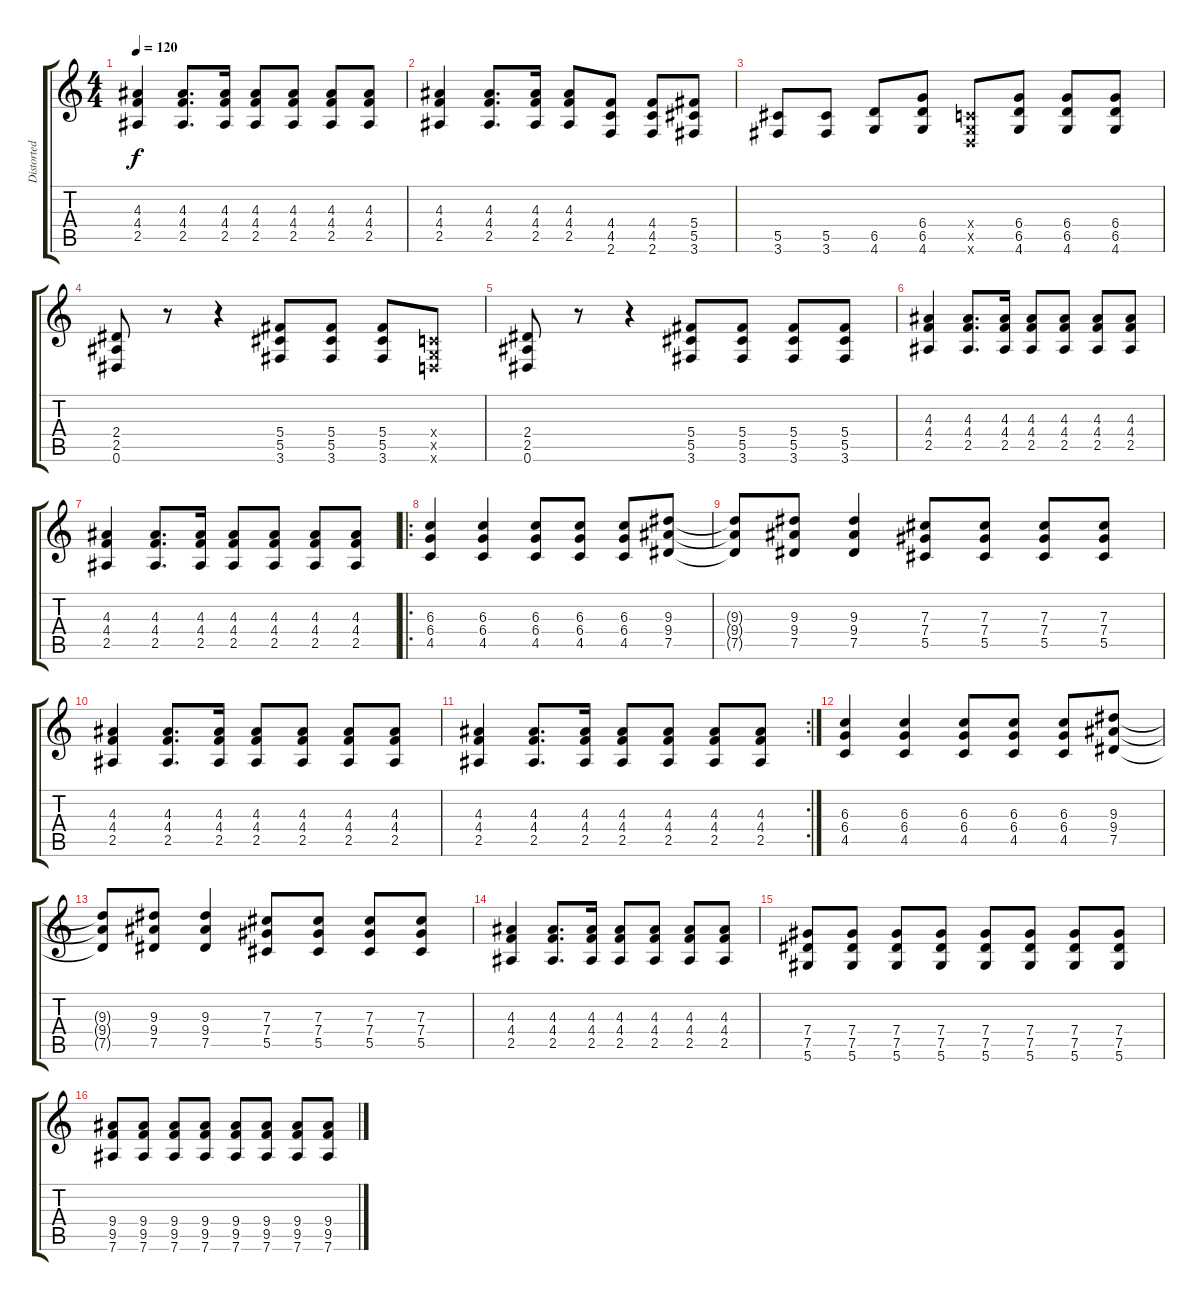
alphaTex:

\track ("Distorted Guitar" "Distorted ") {instrument overdrivenguitar}
\staff {score tabs}
\tuning (Eb4 Bb3 Gb3 Db3 Ab2 Eb2) {hide}
\ts (4 4)
\tempo 120
\clef g2
\ks c
(4.3 4.4 2.5).4{dy f instrument distortionguitar} (4.3 4.4 2.5).8{d} (4.3 4.4 2.5).16 (4.3 4.4 2.5).8 (4.3 4.4 2.5).8 (4.3 4.4 2.5).8 (4.3 4.4 2.5).8 |
(4.3 4.4 2.5).4 (4.3 4.4 2.5).8{d} (4.3 4.4 2.5).16 (4.3 4.4 2.5).8 (4.4 4.5 2.6).8 (4.4 4.5 2.6).8 (5.4 5.5 3.6).8 |
(5.5 3.6).8 (5.5 3.6).8 (6.5 4.6).8 (6.4 6.5 4.6).8 (-1.4{x} -1.5{x} -1.6{x}).8 (6.4 6.5 4.6).8 (6.4 6.5 4.6).8 (6.4 6.5 4.6).8 |
(2.4 2.5 0.6).8 r.8 r.4 (5.4 5.5 3.6).8 (5.4 5.5 3.6).8 (5.4 5.5 3.6).8 (-1.4{x} -1.5{x} -1.6{x}).8 |
(2.4 2.5 0.6).8 r.8 r.4 (5.4 5.5 3.6).8 (5.4 5.5 3.6).8 (5.4 5.5 3.6).8 (5.4 5.5 3.6).8 |
(4.3 4.4 2.5).4 (4.3 4.4 2.5).8{d} (4.3 4.4 2.5).16 (4.3 4.4 2.5).8 (4.3 4.4 2.5).8 (4.3 4.4 2.5).8 (4.3 4.4 2.5).8 |
(4.3 4.4 2.5).4 (4.3 4.4 2.5).8{d} (4.3 4.4 2.5).16 (4.3 4.4 2.5).8 (4.3 4.4 2.5).8 (4.3 4.4 2.5).8 (4.3 4.4 2.5).8 |
\ro
(6.3 6.4 4.5).4 (6.3 6.4 4.5).4 (6.3 6.4 4.5).8 (6.3 6.4 4.5).8 (6.3 6.4 4.5).8 (9.3 9.4 7.5).8 |
(9.3{t} 9.4{t} 7.5{t}).8 (9.3 9.4 7.5).8 (9.3 9.4 7.5).4 (7.3 7.4 5.5).8 (7.3 7.4 5.5).8 (7.3 7.4 5.5).8 (7.3 7.4 5.5).8 |
(4.3 4.4 2.5).4 (4.3 4.4 2.5).8{d} (4.3 4.4 2.5).16 (4.3 4.4 2.5).8 (4.3 4.4 2.5).8 (4.3 4.4 2.5).8 (4.3 4.4 2.5).8 |
\rc 2
(4.3 4.4 2.5).4 (4.3 4.4 2.5).8{d} (4.3 4.4 2.5).16 (4.3 4.4 2.5).8 (4.3 4.4 2.5).8 (4.3 4.4 2.5).8 (4.3 4.4 2.5).8 |
(6.3 6.4 4.5).4 (6.3 6.4 4.5).4 (6.3 6.4 4.5).8 (6.3 6.4 4.5).8 (6.3 6.4 4.5).8 (9.3 9.4 7.5).8 |
(9.3{t} 9.4{t} 7.5{t}).8 (9.3 9.4 7.5).8 (9.3 9.4 7.5).4 (7.3 7.4 5.5).8 (7.3 7.4 5.5).8 (7.3 7.4 5.5).8 (7.3 7.4 5.5).8 |
(4.3 4.4 2.5).4 (4.3 4.4 2.5).8{d} (4.3 4.4 2.5).16 (4.3 4.4 2.5).8 (4.3 4.4 2.5).8 (4.3 4.4 2.5).8 (4.3 4.4 2.5).8 |
(7.4 7.5 5.6).8 (7.4 7.5 5.6).8 (7.4 7.5 5.6).8 (7.4 7.5 5.6).8 (7.4 7.5 5.6).8 (7.4 7.5 5.6).8 (7.4 7.5 5.6).8 (7.4 7.5 5.6).8 |
(9.4 9.5 7.6).8 (9.4 9.5 7.6).8 (9.4 9.5 7.6).8 (9.4 9.5 7.6).8 (9.4 9.5 7.6).8 (9.4 9.5 7.6).8 (9.4 9.5 7.6).8 (9.4 9.5 7.6).8
